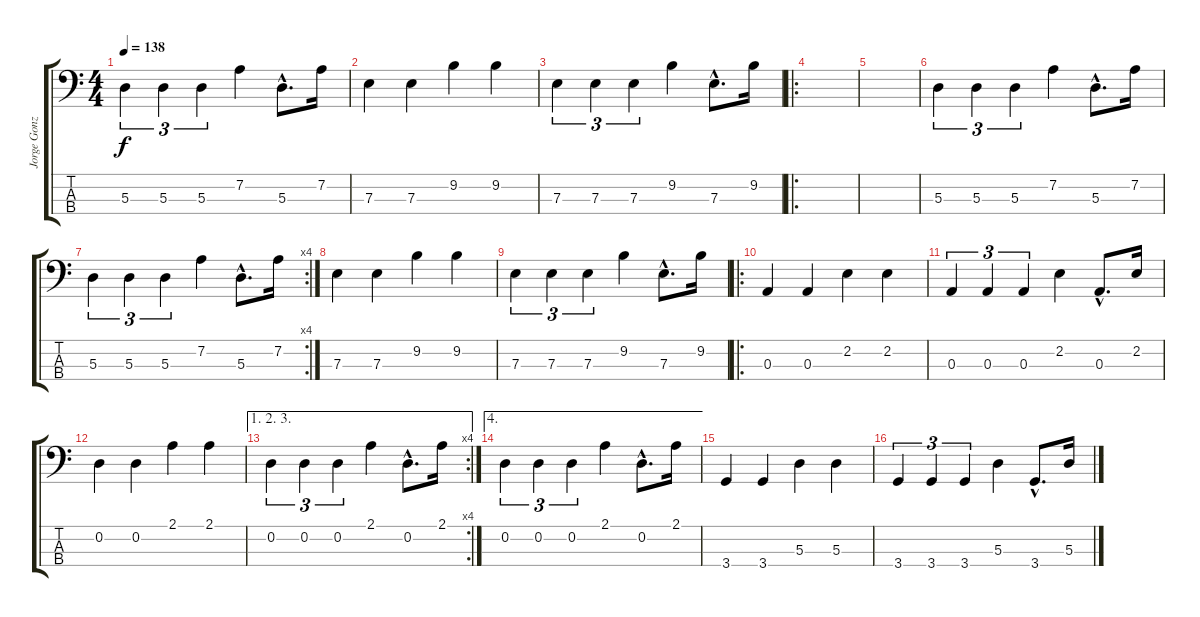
\track ("Jorge González (bajo)" "Jorge Gonz") {instrument acousticbass}
\staff {score tabs}
\tuning (G2 D2 A1 E1) {hide}
\ts (4 4)
\tempo 138
\clef f4
\ks c
5.3.4{tu (3 2) dy f} 5.3.4{tu (3 2)} 5.3.4{tu (3 2)} 7.2.4 5.3{hac}.8{d} 7.2.16 |
7.3.4 7.3.4 9.2.4 9.2.4 |
7.3.4{tu (3 2)} 7.3.4{tu (3 2)} 7.3.4{tu (3 2)} 9.2.4 7.3{hac}.8{d} 9.2.16 |
\ro
|
|
5.3.4{tu (3 2)} 5.3.4{tu (3 2)} 5.3.4{tu (3 2)} 7.2.4 5.3{hac}.8{d} 7.2.16 |
\rc 4
5.3.4{tu (3 2)} 5.3.4{tu (3 2)} 5.3.4{tu (3 2)} 7.2.4 5.3{hac}.8{d} 7.2.16 |
7.3.4 7.3.4 9.2.4 9.2.4 |
7.3.4{tu (3 2)} 7.3.4{tu (3 2)} 7.3.4{tu (3 2)} 9.2.4 7.3{hac}.8{d} 9.2.16 |
\ro
0.3.4 0.3.4 2.2.4 2.2.4 |
0.3.4{tu (3 2)} 0.3.4{tu (3 2)} 0.3.4{tu (3 2)} 2.2.4 0.3{hac}.8{d} 2.2.16 |
0.2.4 0.2.4 2.1.4 2.1.4 |
\ae (1 2 3)
\rc 4
0.2.4{tu (3 2)} 0.2.4{tu (3 2)} 0.2.4{tu (3 2)} 2.1.4 0.2{hac}.8{d} 2.1.16 |
\ae 4
0.2.4{tu (3 2)} 0.2.4{tu (3 2)} 0.2.4{tu (3 2)} 2.1.4 0.2{hac}.8{d} 2.1.16 |
3.4.4 3.4.4 5.3.4 5.3.4 |
3.4.4{tu (3 2)} 3.4.4{tu (3 2)} 3.4.4{tu (3 2)} 5.3.4 3.4{hac}.8{d} 5.3.16
